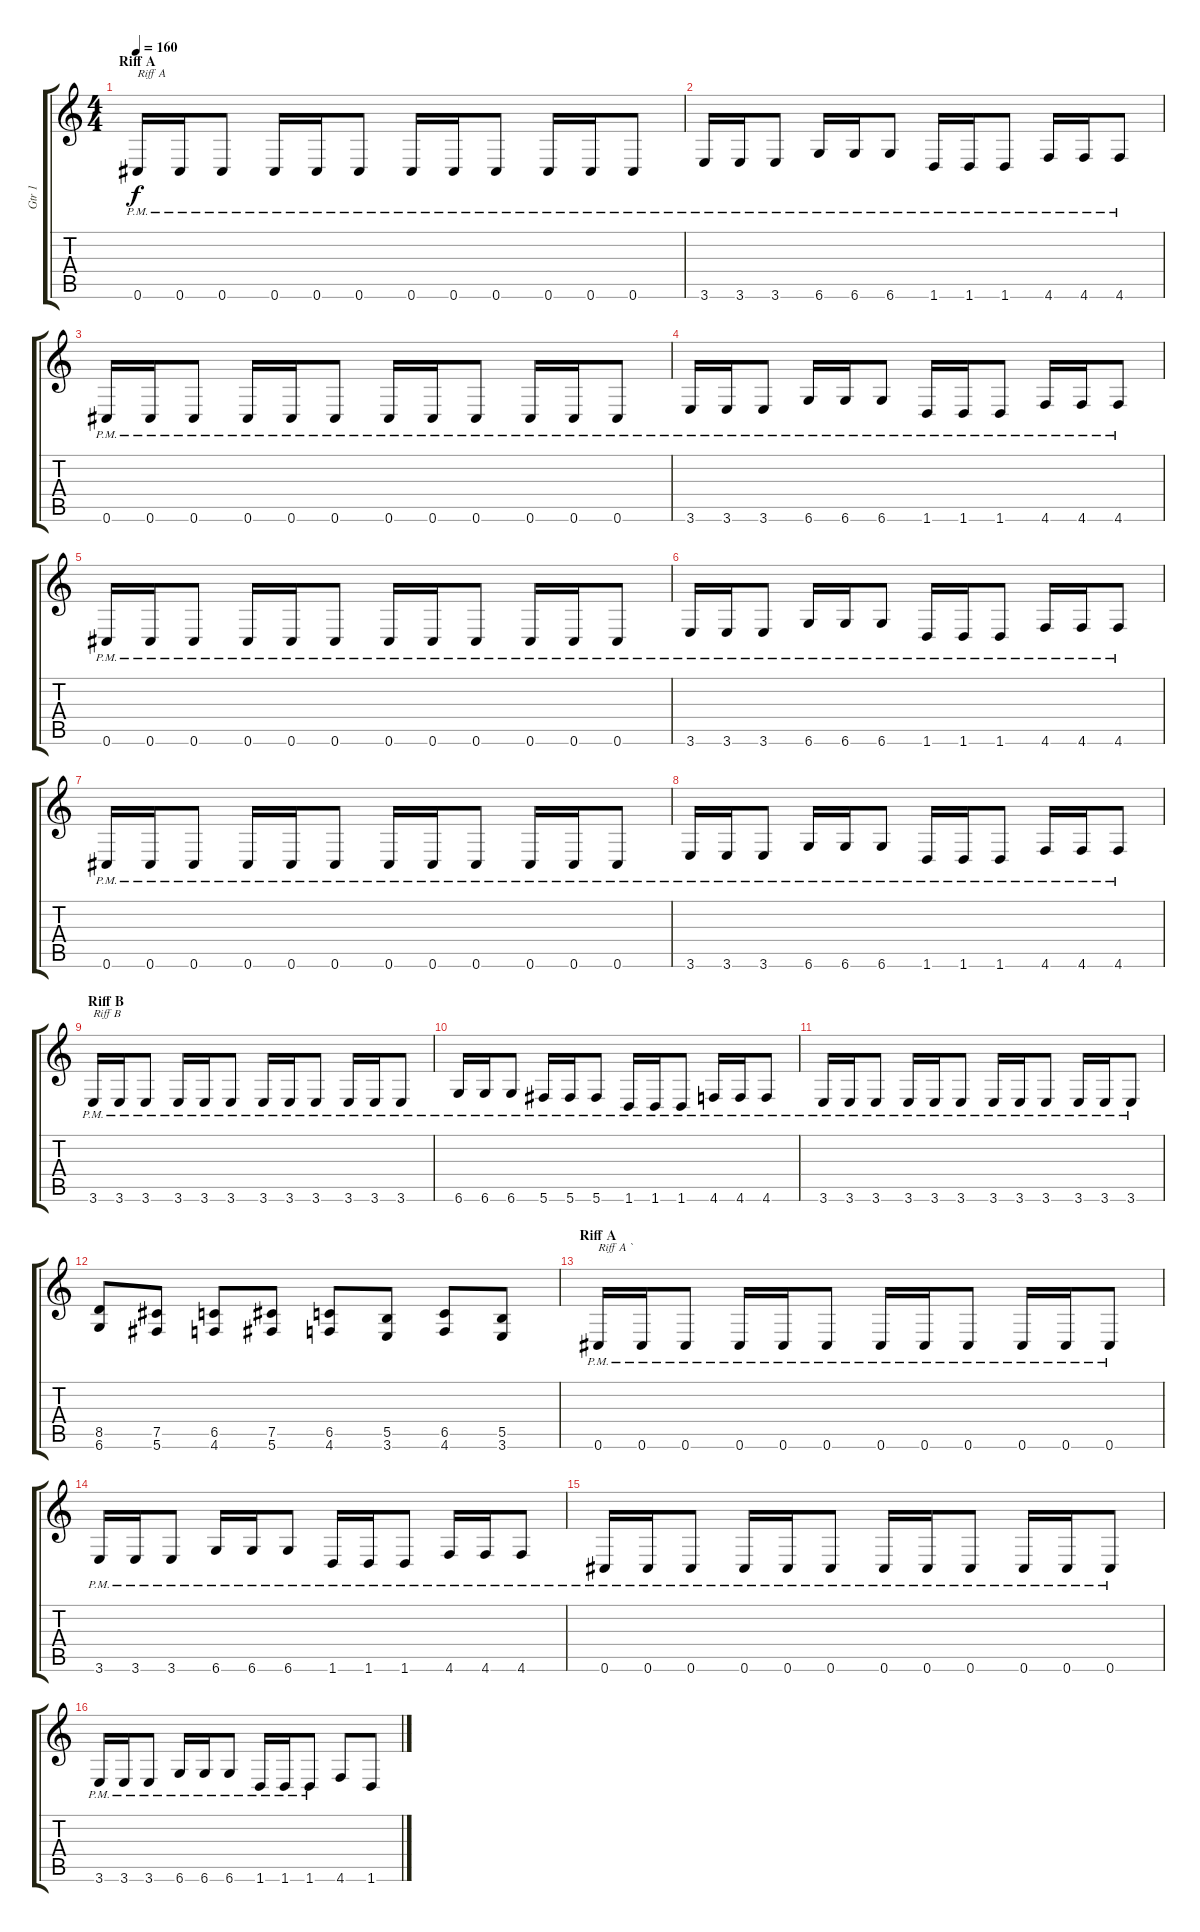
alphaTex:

\track ("Gtr 1" "Gtr 1") {instrument distortionguitar}
\staff {score tabs}
\tuning (Db4 Ab3 E3 B2 Gb2 Db2) {hide}
\ts (4 4)
\section ("" "Riff A")
\tempo 160
\clef g2
\ks c
0.6{pm}.16{txt "Riff A" dy f} 0.6{pm}.16 0.6{pm}.8 0.6{pm}.16 0.6{pm}.16 0.6{pm}.8 0.6{pm}.16 0.6{pm}.16 0.6{pm}.8 0.6{pm}.16 0.6{pm}.16 0.6{pm}.8 |
3.6{pm}.16 3.6{pm}.16 3.6{pm}.8 6.6{pm}.16 6.6{pm}.16 6.6{pm}.8 1.6{pm}.16 1.6{pm}.16 1.6{pm}.8 4.6{pm}.16 4.6{pm}.16 4.6{pm}.8 |
0.6{pm}.16 0.6{pm}.16 0.6{pm}.8 0.6{pm}.16 0.6{pm}.16 0.6{pm}.8 0.6{pm}.16 0.6{pm}.16 0.6{pm}.8 0.6{pm}.16 0.6{pm}.16 0.6{pm}.8 |
3.6{pm}.16 3.6{pm}.16 3.6{pm}.8 6.6{pm}.16 6.6{pm}.16 6.6{pm}.8 1.6{pm}.16 1.6{pm}.16 1.6{pm}.8 4.6{pm}.16 4.6{pm}.16 4.6{pm}.8 |
0.6{pm}.16 0.6{pm}.16 0.6{pm}.8 0.6{pm}.16 0.6{pm}.16 0.6{pm}.8 0.6{pm}.16 0.6{pm}.16 0.6{pm}.8 0.6{pm}.16 0.6{pm}.16 0.6{pm}.8 |
3.6{pm}.16 3.6{pm}.16 3.6{pm}.8 6.6{pm}.16 6.6{pm}.16 6.6{pm}.8 1.6{pm}.16 1.6{pm}.16 1.6{pm}.8 4.6{pm}.16 4.6{pm}.16 4.6{pm}.8 |
0.6{pm}.16 0.6{pm}.16 0.6{pm}.8 0.6{pm}.16 0.6{pm}.16 0.6{pm}.8 0.6{pm}.16 0.6{pm}.16 0.6{pm}.8 0.6{pm}.16 0.6{pm}.16 0.6{pm}.8 |
3.6{pm}.16 3.6{pm}.16 3.6{pm}.8 6.6{pm}.16 6.6{pm}.16 6.6{pm}.8 1.6{pm}.16 1.6{pm}.16 1.6{pm}.8 4.6{pm}.16 4.6{pm}.16 4.6{pm}.8 |
\section ("" "Riff B")
3.6{pm}.16{txt "Riff B"} 3.6{pm}.16 3.6{pm}.8 3.6{pm}.16 3.6{pm}.16 3.6{pm}.8 3.6{pm}.16 3.6{pm}.16 3.6{pm}.8 3.6{pm}.16 3.6{pm}.16 3.6{pm}.8 |
6.6{pm}.16 6.6{pm}.16 6.6{pm}.8 5.6{pm}.16 5.6{pm}.16 5.6{pm}.8 1.6{pm}.16 1.6{pm}.16 1.6{pm}.8 4.6{pm}.16 4.6{pm}.16 4.6{pm}.8 |
3.6{pm}.16 3.6{pm}.16 3.6{pm}.8 3.6{pm}.16 3.6{pm}.16 3.6{pm}.8 3.6{pm}.16 3.6{pm}.16 3.6{pm}.8 3.6{pm}.16 3.6{pm}.16 3.6{pm}.8 |
(8.5 6.6).8 (7.5 5.6).8 (6.5 4.6).8 (7.5 5.6).8 (6.5 4.6).8 (5.5 3.6).8 (6.5 4.6).8 (5.5 3.6).8 |
\section ("" "Riff A")
0.6{pm}.16{txt "Riff A `"} 0.6{pm}.16 0.6{pm}.8 0.6{pm}.16 0.6{pm}.16 0.6{pm}.8 0.6{pm}.16 0.6{pm}.16 0.6{pm}.8 0.6{pm}.16 0.6{pm}.16 0.6{pm}.8 |
3.6{pm}.16 3.6{pm}.16 3.6{pm}.8 6.6{pm}.16 6.6{pm}.16 6.6{pm}.8 1.6{pm}.16 1.6{pm}.16 1.6{pm}.8 4.6{pm}.16 4.6{pm}.16 4.6{pm}.8 |
0.6{pm}.16 0.6{pm}.16 0.6{pm}.8 0.6{pm}.16 0.6{pm}.16 0.6{pm}.8 0.6{pm}.16 0.6{pm}.16 0.6{pm}.8 0.6{pm}.16 0.6{pm}.16 0.6{pm}.8 |
3.6{pm}.16 3.6{pm}.16 3.6{pm}.8 6.6{pm}.16 6.6{pm}.16 6.6{pm}.8 1.6{pm}.16 1.6{pm}.16 1.6{pm}.8 4.6.8 1.6.8
